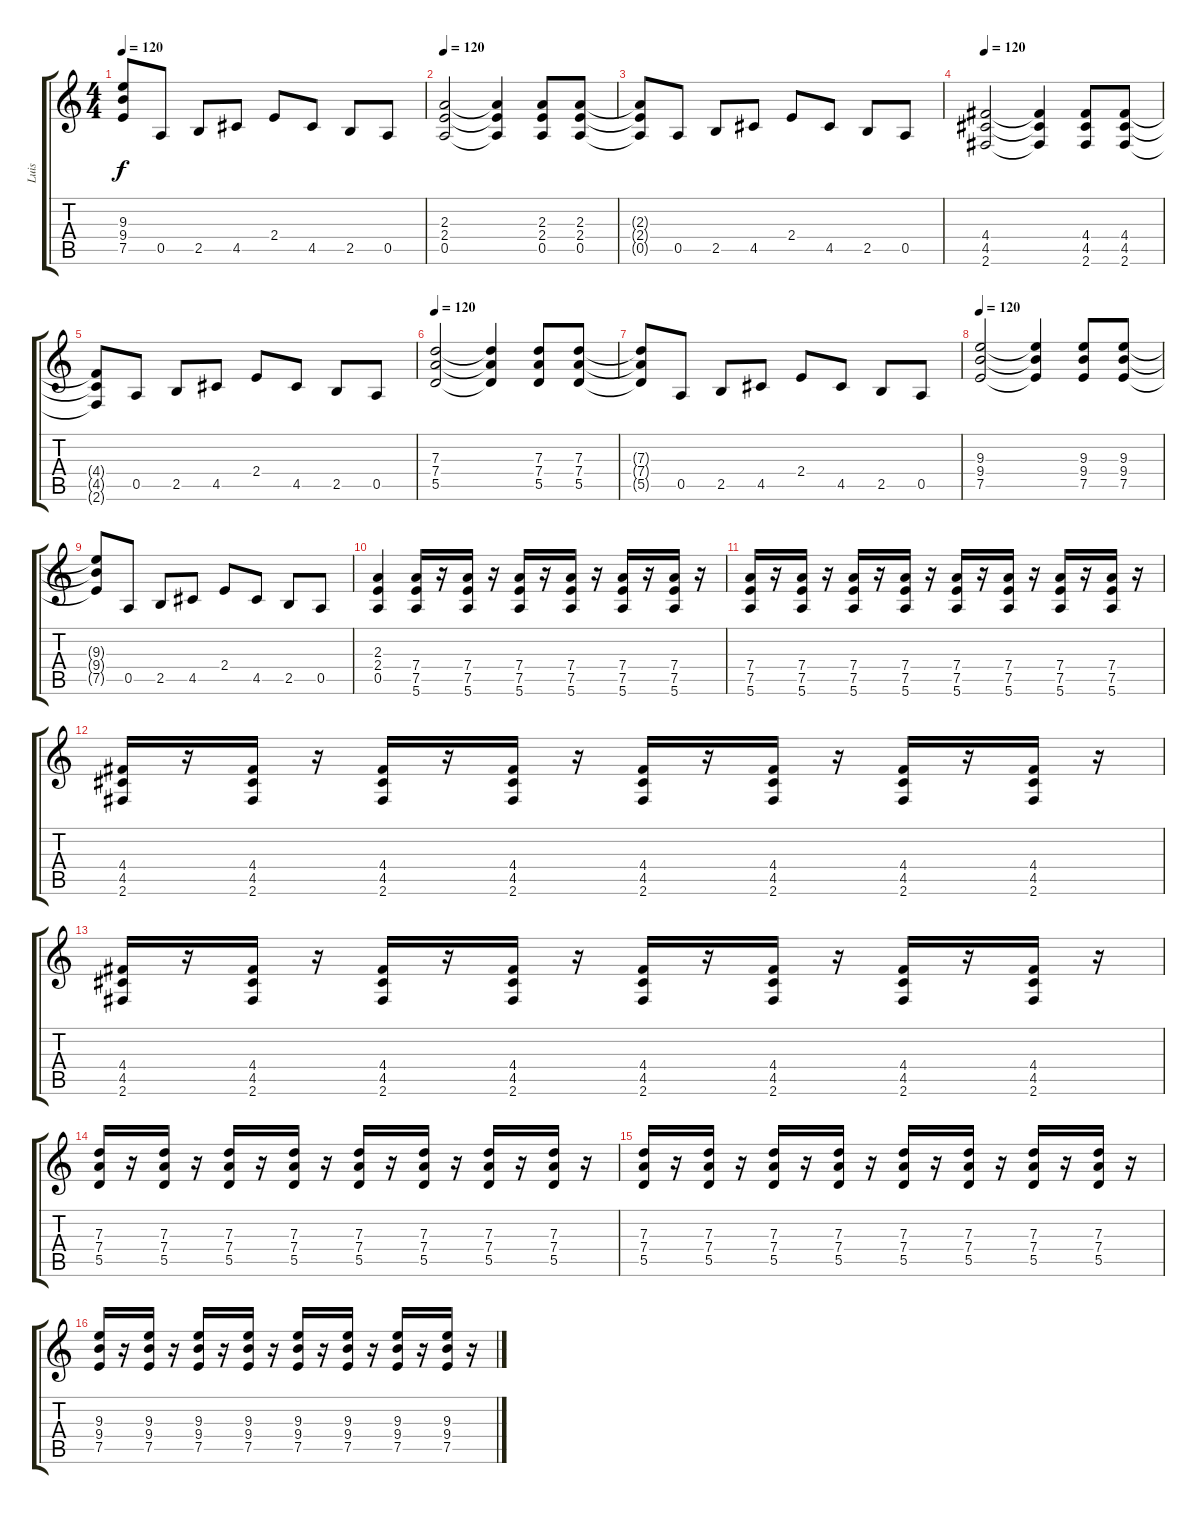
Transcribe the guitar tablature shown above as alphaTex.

\track ("Luis" "Luis") {instrument overdrivenguitar}
\staff {score tabs}
\tuning (E4 B3 G3 D3 A2 E2) {hide}
\ts (4 4)
\tempo 120
\clef g2
\ks c
(9.3{t} 9.4{t} 7.5{t}).8{dy f} 0.5.8 2.5.8 4.5.8 2.4.8 4.5.8 2.5.8 0.5.8 |
\tempo 120
(2.3 2.4 0.5).2 (2.3{t} 2.4{t} 0.5{t}).4 (2.3 2.4 0.5).8 (2.3 2.4 0.5).8 |
(2.3{t} 2.4{t} 0.5{t}).8 0.5.8 2.5.8 4.5.8 2.4.8 4.5.8 2.5.8 0.5.8 |
\tempo 120
(4.4 4.5 2.6).2 (4.4{t} 4.5{t} 2.6{t}).4 (4.4 4.5 2.6).8 (4.4 4.5 2.6).8 |
(4.4{t} 4.5{t} 2.6{t}).8 0.5.8 2.5.8 4.5.8 2.4.8 4.5.8 2.5.8 0.5.8 |
\tempo 120
(7.3 7.4 5.5).2 (7.3{t} 7.4{t} 5.5{t}).4 (7.3 7.4 5.5).8 (7.3 7.4 5.5).8 |
(7.3{t} 7.4{t} 5.5{t}).8 0.5.8 2.5.8 4.5.8 2.4.8 4.5.8 2.5.8 0.5.8 |
\tempo 120
(9.3 9.4 7.5).2 (9.3{t} 9.4{t} 7.5{t}).4 (9.3 9.4 7.5).8 (9.3 9.4 7.5).8 |
(9.3{t} 9.4{t} 7.5{t}).8 0.5.8 2.5.8 4.5.8 2.4.8 4.5.8 2.5.8 0.5.8 |
(2.3 2.4 0.5).4 (7.4 7.5 5.6).16 r.16 (7.4 7.5 5.6).16 r.16 (7.4 7.5 5.6).16 r.16 (7.4 7.5 5.6).16 r.16 (7.4 7.5 5.6).16 r.16 (7.4 7.5 5.6).16 r.16 |
(7.4 7.5 5.6).16 r.16 (7.4 7.5 5.6).16 r.16 (7.4 7.5 5.6).16 r.16 (7.4 7.5 5.6).16 r.16 (7.4 7.5 5.6).16 r.16 (7.4 7.5 5.6).16 r.16 (7.4 7.5 5.6).16 r.16 (7.4 7.5 5.6).16 r.16 |
(4.4 4.5 2.6).16 r.16 (4.4 4.5 2.6).16 r.16 (4.4 4.5 2.6).16 r.16 (4.4 4.5 2.6).16 r.16 (4.4 4.5 2.6).16 r.16 (4.4 4.5 2.6).16 r.16 (4.4 4.5 2.6).16 r.16 (4.4 4.5 2.6).16 r.16 |
(4.4 4.5 2.6).16 r.16 (4.4 4.5 2.6).16 r.16 (4.4 4.5 2.6).16 r.16 (4.4 4.5 2.6).16 r.16 (4.4 4.5 2.6).16 r.16 (4.4 4.5 2.6).16 r.16 (4.4 4.5 2.6).16 r.16 (4.4 4.5 2.6).16 r.16 |
(7.3 7.4 5.5).16 r.16 (7.3 7.4 5.5).16 r.16 (7.3 7.4 5.5).16 r.16 (7.3 7.4 5.5).16 r.16 (7.3 7.4 5.5).16 r.16 (7.3 7.4 5.5).16 r.16 (7.3 7.4 5.5).16 r.16 (7.3 7.4 5.5).16 r.16 |
(7.3 7.4 5.5).16 r.16 (7.3 7.4 5.5).16 r.16 (7.3 7.4 5.5).16 r.16 (7.3 7.4 5.5).16 r.16 (7.3 7.4 5.5).16 r.16 (7.3 7.4 5.5).16 r.16 (7.3 7.4 5.5).16 r.16 (7.3 7.4 5.5).16 r.16 |
(9.3 9.4 7.5).16 r.16 (9.3 9.4 7.5).16 r.16 (9.3 9.4 7.5).16 r.16 (9.3 9.4 7.5).16 r.16 (9.3 9.4 7.5).16 r.16 (9.3 9.4 7.5).16 r.16 (9.3 9.4 7.5).16 r.16 (9.3 9.4 7.5).16 r.16
